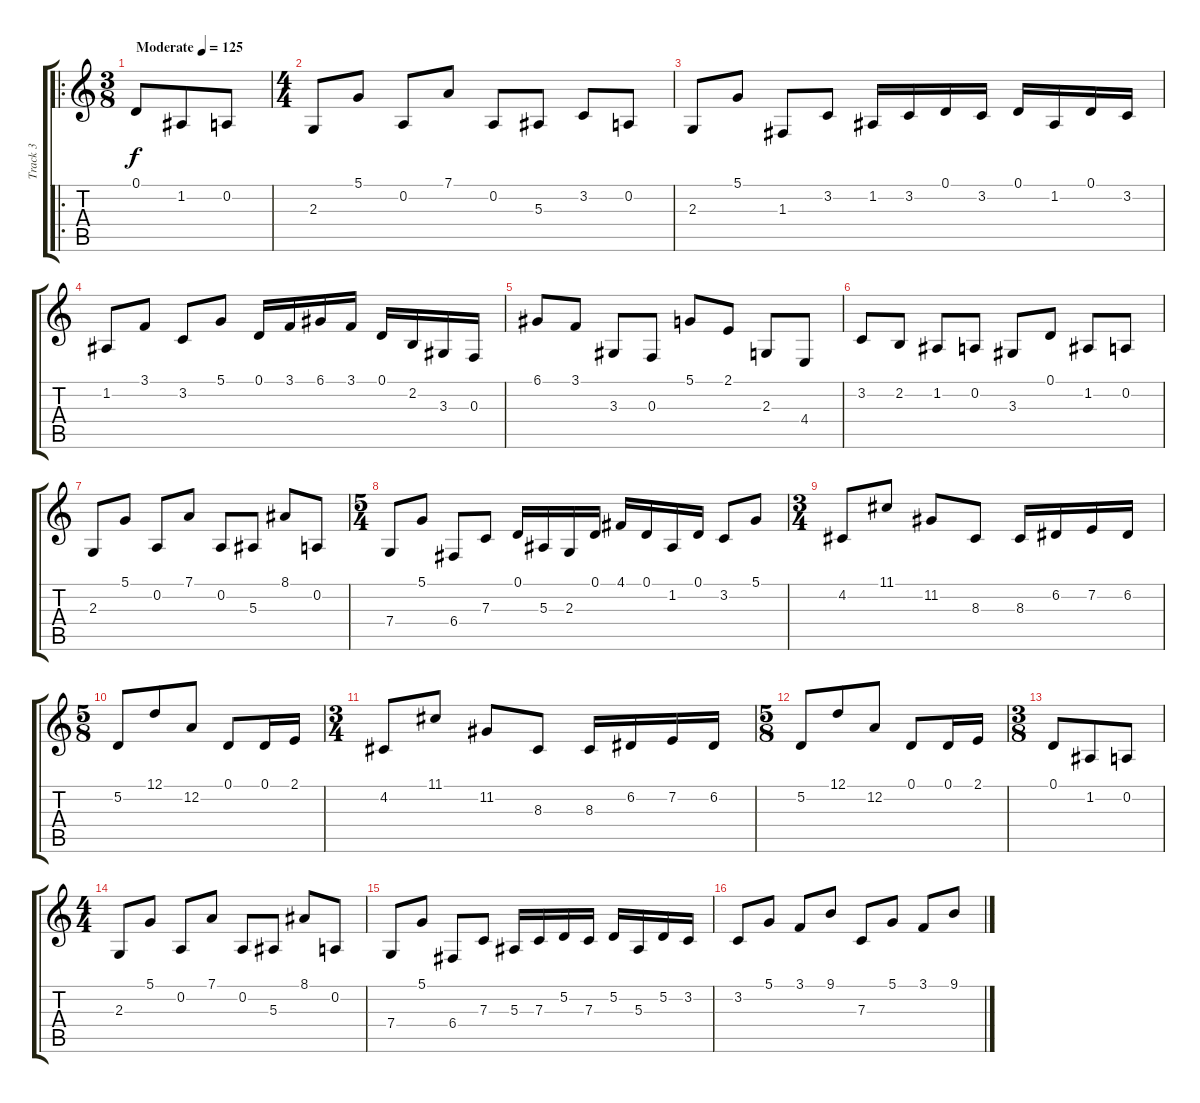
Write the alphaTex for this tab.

\track ("Track 3" "Track 3") {instrument acousticgrandpiano}
\staff {score tabs}
\tuning (D4 A3 F3 C3 G2 D2) {hide}
\ro
\ts (3 8)
\tempo (125 "Moderate")
\clef g2
\ks c
0.1.8{dy f instrument acousticgrandpiano} 1.2.8 0.2.8 |
\ts (4 4)
2.3.8 5.1.8 0.2.8 7.1.8 0.2.8 5.3.8 3.2.8 0.2.8 |
2.3.8 5.1.8 1.3.8 3.2.8 1.2.16 3.2.16 0.1.16 3.2.16 0.1.16 1.2.16 0.1.16 3.2.16 |
1.2.8 3.1.8 3.2.8 5.1.8 0.1.16 3.1.16 6.1.16 3.1.16 0.1.16 2.2.16 3.3.16 0.3.16 |
6.1.8 3.1.8 3.3.8 0.3.8 5.1.8 2.1.8 2.3.8 4.4.8 |
3.2.8 2.2.8 1.2.8 0.2.8 3.3.8 0.1.8 1.2.8 0.2.8 |
2.3.8 5.1.8 0.2.8 7.1.8 0.2.8 5.3.8 8.1.8 0.2.8 |
\ts (5 4)
7.4.8 5.1.8 6.4.8 7.3.8 0.1.16 5.3.16 2.3.16 0.1.16 4.1.16 0.1.16 1.2.16 0.1.16 3.2.8 5.1.8 |
\ts (3 4)
4.2.8 11.1.8 11.2.8 8.3.8 8.3.16 6.2.16 7.2.16 6.2.16 |
\ts (5 8)
5.2.8 12.1.8 12.2.8 0.1.8 0.1.16 2.1.16 |
\ts (3 4)
4.2.8 11.1.8 11.2.8 8.3.8 8.3.16 6.2.16 7.2.16 6.2.16 |
\ts (5 8)
5.2.8 12.1.8 12.2.8 0.1.8 0.1.16 2.1.16 |
\ts (3 8)
0.1.8 1.2.8 0.2.8 |
\ts (4 4)
2.3.8 5.1.8 0.2.8 7.1.8 0.2.8 5.3.8 8.1.8 0.2.8 |
7.4.8 5.1.8 6.4.8 7.3.8 5.3.16 7.3.16 5.2.16 7.3.16 5.2.16 5.3.16 5.2.16 3.2.16 |
3.2.8 5.1.8 3.1.8 9.1.8 7.3.8 5.1.8 3.1.8 9.1.8
